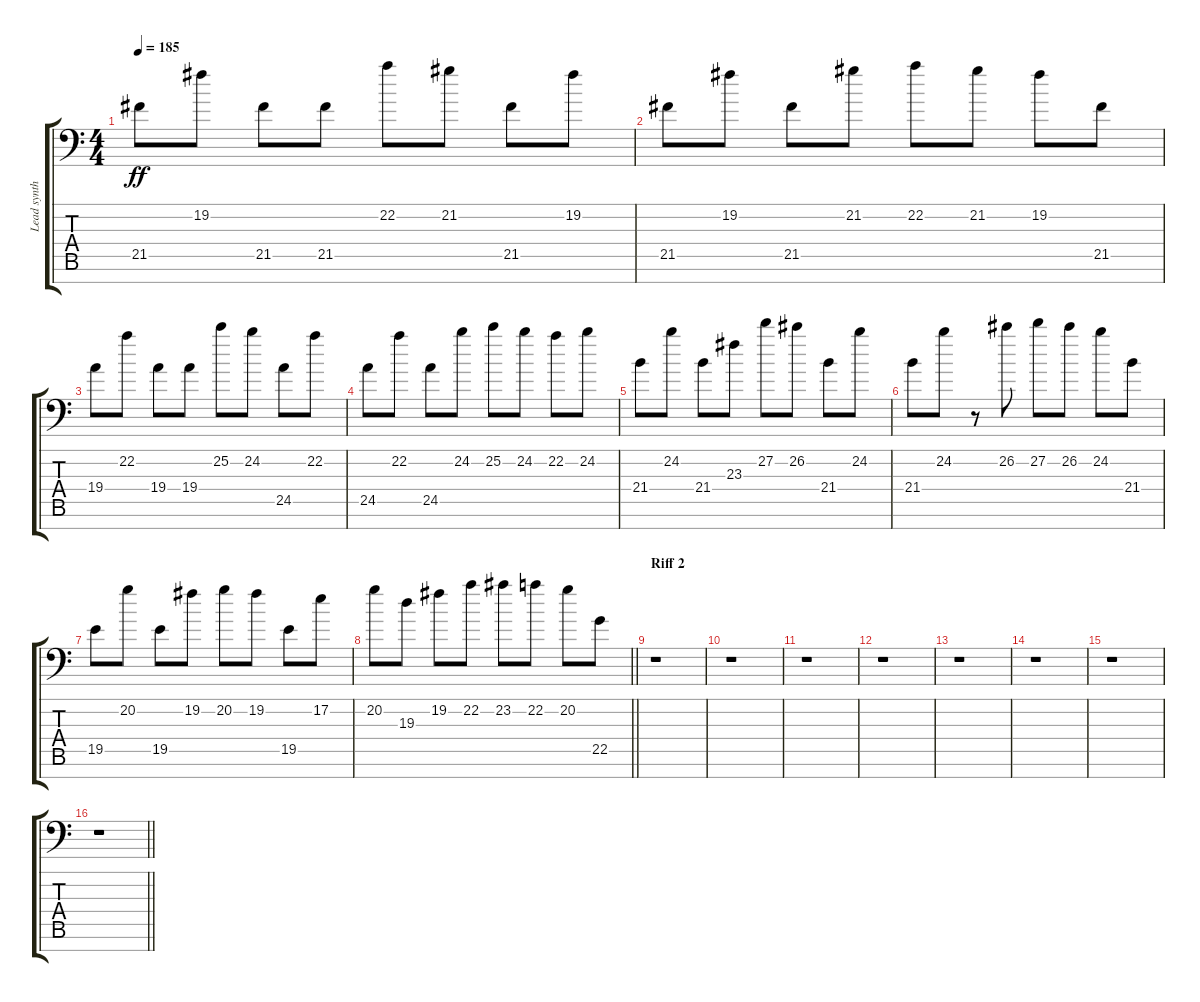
\track ("Lead synth" "Lead synth") {instrument lead8bassandlead}
\staff {score tabs}
\tuning (C8 B3 G3 D3 A2 E2 C-1) {hide}
\ts (4 4)
\tempo 185
\clef f4
\ks c
21.5.8{dy ff} 19.2.8 21.5.8 21.5.8 22.2.8 21.2.8 21.5.8 19.2.8 |
21.5.8 19.2.8 21.5.8 21.2.8 22.2.8 21.2.8 19.2.8 21.5.8 |
19.4.8 22.2.8 19.4.8 19.4.8 25.2.8 24.2.8 24.5.8 22.2.8 |
24.5.8 22.2.8 24.5.8 24.2.8 25.2.8 24.2.8 22.2.8 24.2.8 |
21.4.8 24.2.8 21.4.8 23.3.8 27.2.8 26.2.8 21.4.8 24.2.8 |
21.4.8 24.2.8 r.8 26.2.8 27.2.8 26.2.8 24.2.8 21.4.8 |
19.5.8 20.2.8 19.5.8 19.2.8 20.2.8 19.2.8 19.5.8 17.2.8 |
\barLineRight lightlight
20.2.8 19.3.8 19.2.8 22.2.8 23.2.8 22.2.8 20.2.8 22.5.8 |
\section ("" "Riff 2")
r.1 |
r.1 |
r.1 |
r.1 |
r.1 |
r.1 |
r.1 |
\barLineRight lightlight
r.1
